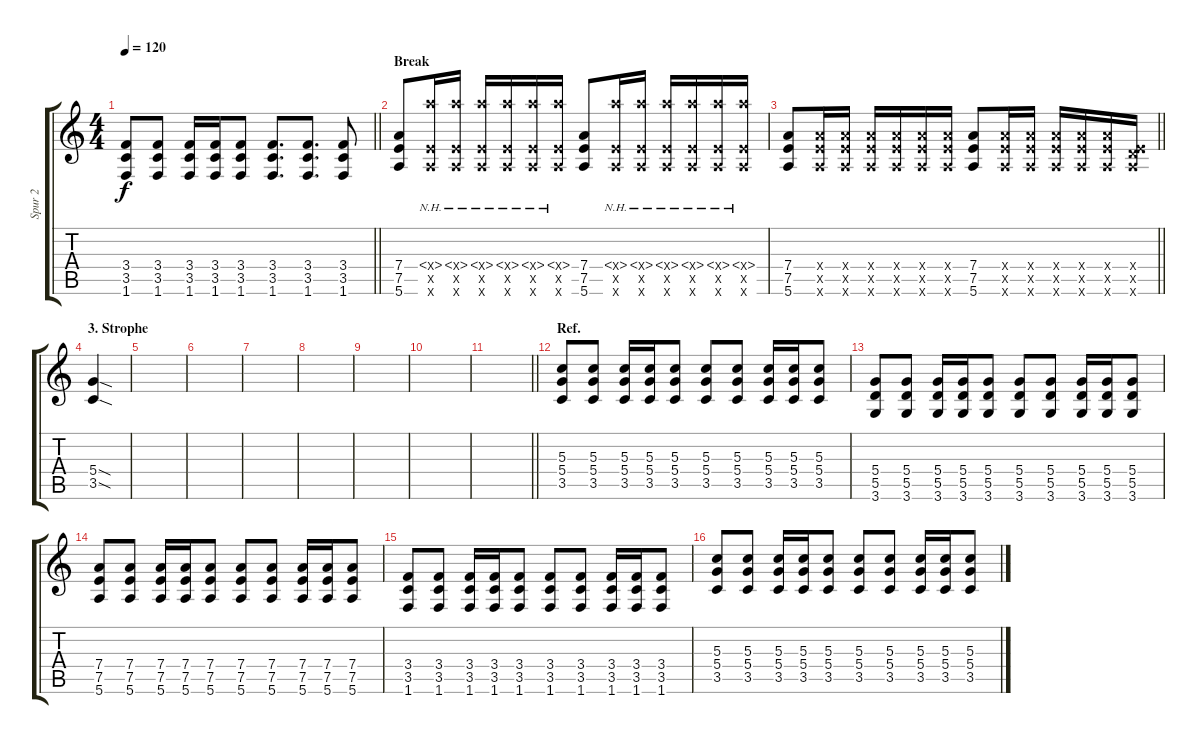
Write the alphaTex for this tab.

\track ("Spur 2" "Spur 2") {instrument overdrivenguitar}
\staff {score tabs}
\tuning (E4 B3 G3 D3 A2 E2) {hide}
\ts (4 4)
\tempo 120
\clef g2
\barLineRight lightlight
\ks c
(3.4 3.5 1.6).8{dy f} (3.4 3.5 1.6).8 (3.4 3.5 1.6).16 (3.4 3.5 1.6).16 (3.4 3.5 1.6).8 (3.4 3.5 1.6).8{d} (3.4 3.5 1.6).8{d} (3.4 3.5 1.6).8 |
\section ("" "Break")
(7.4 7.5 5.6).8 (7.4{nh x} 7.5{x} 5.6{x}).16 (7.4{nh x} 7.5{x} 5.6{x}).16 (7.4{nh x} 7.5{x} 5.6{x}).16 (7.4{nh x} 7.5{x} 5.6{x}).16 (7.4{nh x} 7.5{x} 5.6{x}).16 (7.4{nh x} 7.5{x} 5.6{x}).16 (7.4 7.5 5.6).8 (7.4{nh x} 7.5{x} 5.6{x}).16 (7.4{nh x} 7.5{x} 5.6{x}).16 (7.4{nh x} 7.5{x} 5.6{x}).16 (7.4{nh x} 7.5{x} 5.6{x}).16 (7.4{nh x} 7.5{x} 5.6{x}).16 (7.4{nh x} 7.5{x} 5.6{x}).16 |
\barLineRight lightlight
(7.4 7.5 5.6).8 (7.4{x} 7.5{x} 5.6{x}).16 (7.4{x} 7.5{x} 5.6{x}).16 (7.4{x} 7.5{x} 5.6{x}).16 (7.4{x} 7.5{x} 5.6{x}).16 (7.4{x} 7.5{x} 5.6{x}).16 (7.4{x} 7.5{x} 5.6{x}).16 (7.4 7.5 5.6).8 (7.4{x} 7.5{x} 5.6{x}).16 (7.4{x} 7.5{x} 5.6{x}).16 (7.4{x} 7.5{x} 5.6{x}).16 (7.4{x} 7.5{x} 5.6{x}).16 (7.4{x} 7.5{x} 5.6{x}).16 (0.4{x} 7.5{x} 5.6{x}).16 |
\section ("" "3. Strophe")
(5.4{sod} 3.5{sod}).4 |
|
|
|
|
|
|
\barLineRight lightlight
|
\section ("" "Ref.")
(5.3 5.4 3.5).8 (5.3 5.4 3.5).8 (5.3 5.4 3.5).16 (5.3 5.4 3.5).16 (5.3 5.4 3.5).8 (5.3 5.4 3.5).8 (5.3 5.4 3.5).8 (5.3 5.4 3.5).16 (5.3 5.4 3.5).16 (5.3 5.4 3.5).8 |
(5.4 5.5 3.6).8 (5.4 5.5 3.6).8 (5.4 5.5 3.6).16 (5.4 5.5 3.6).16 (5.4 5.5 3.6).8 (5.4 5.5 3.6).8 (5.4 5.5 3.6).8 (5.4 5.5 3.6).16 (5.4 5.5 3.6).16 (5.4 5.5 3.6).8 |
(7.4 7.5 5.6).8 (7.4 7.5 5.6).8 (7.4 7.5 5.6).16 (7.4 7.5 5.6).16 (7.4 7.5 5.6).8 (7.4 7.5 5.6).8 (7.4 7.5 5.6).8 (7.4 7.5 5.6).16 (7.4 7.5 5.6).16 (7.4 7.5 5.6).8 |
(3.4 3.5 1.6).8 (3.4 3.5 1.6).8 (3.4 3.5 1.6).16 (3.4 3.5 1.6).16 (3.4 3.5 1.6).8 (3.4 3.5 1.6).8 (3.4 3.5 1.6).8 (3.4 3.5 1.6).16 (3.4 3.5 1.6).16 (3.4 3.5 1.6).8 |
(5.3 5.4 3.5).8 (5.3 5.4 3.5).8 (5.3 5.4 3.5).16 (5.3 5.4 3.5).16 (5.3 5.4 3.5).8 (5.3 5.4 3.5).8 (5.3 5.4 3.5).8 (5.3 5.4 3.5).16 (5.3 5.4 3.5).16 (5.3 5.4 3.5).8
